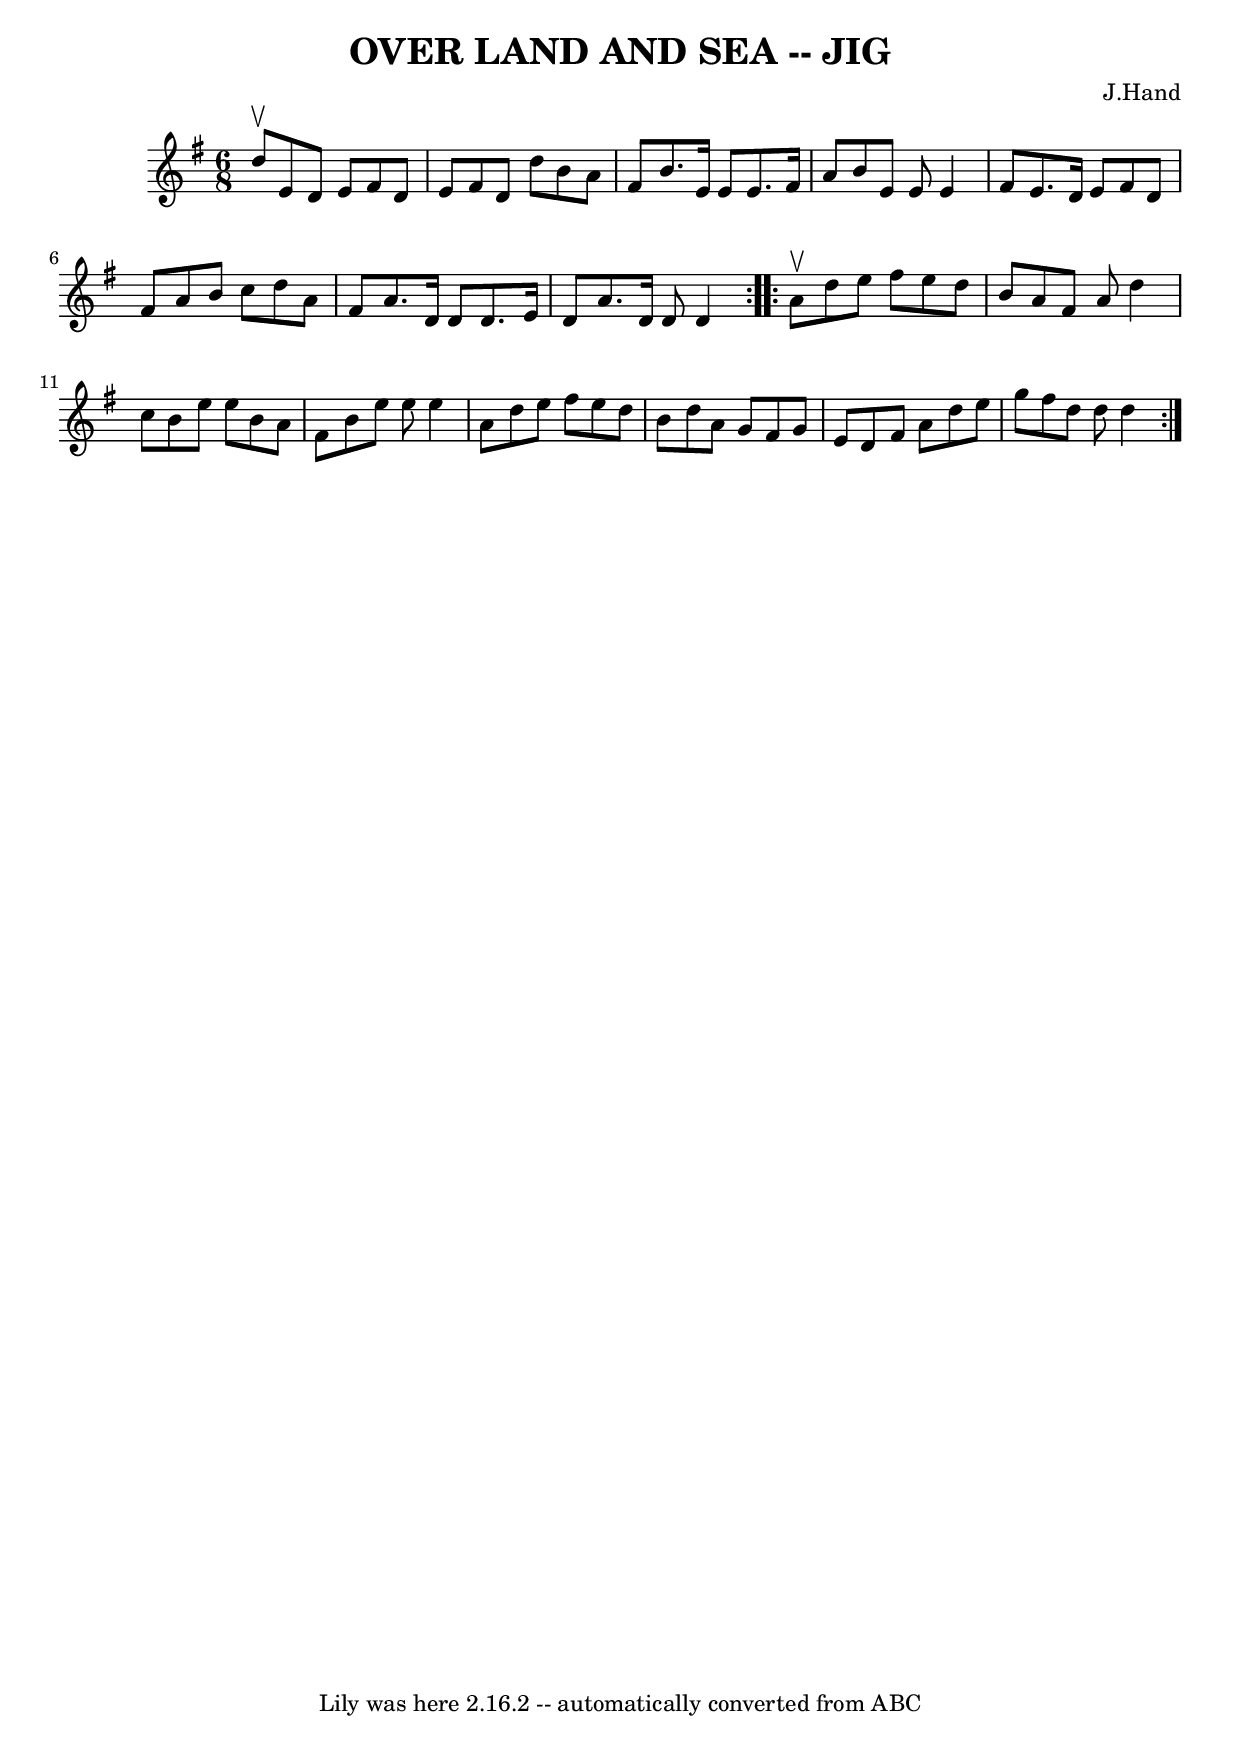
\version "2.7.40"
\include "Mammoth.ily"
\header {
	%% book = "Ryan's Mammoth Collection of Fiddle Tunes"
	composer = "J.Hand"
	crossRefNumber = "1"
	footnotes = ""
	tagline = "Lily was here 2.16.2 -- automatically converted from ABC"
	title = "OVER LAND AND SEA -- JIG"
}
voicedefault =  {


\repeat volta 2 {
\time 6/8 \key d \mixolydian d''8^\upbow       |
 e'8 d'8 e'8  
 fis'8 d'8 e'8    |
 fis'8 d'8 d''8 b'8 a'8 fis'8 
   |
 b'8. e'16 e'8 e'8. fis'16 a'8    |
 b'8    
e'8 e'8 e'4 fis'8        |
 e'8. d'16 e'8 fis'8    
d'8 fis'8    |
 a'8 b'8 c''8 d''8 a'8 fis'8    
|
 a'8. d'16 d'8 d'8. e'16 d'8    |
 a'8.    
d'16 d'8 d'4    }     \repeat volta 2 { a'8^\upbow       |
   
d''8 e''8 fis''8 e''8 d''8 b'8    |
 a'8 fis'8 a'8 
 d''4 c''8    |
 b'8 e''8 e''8 b'8 a'8 fis'8    
|
 b'8 e''8 e''8 e''4 a'8        |
 d''8 e''8    
fis''8 e''8 d''8 b'8    |
 d''8 a'8 g'8 fis'8 g'8  
 e'8    |
 d'8 fis'8 a'8 d''8 e''8 g''8    |
   
fis''8 d''8 d''8 d''4    }   
}

\score{
    <<

	\context Staff="default"
	{
	    \voicedefault 
	}

    >>
	\layout {
	}
	\midi {}
}
